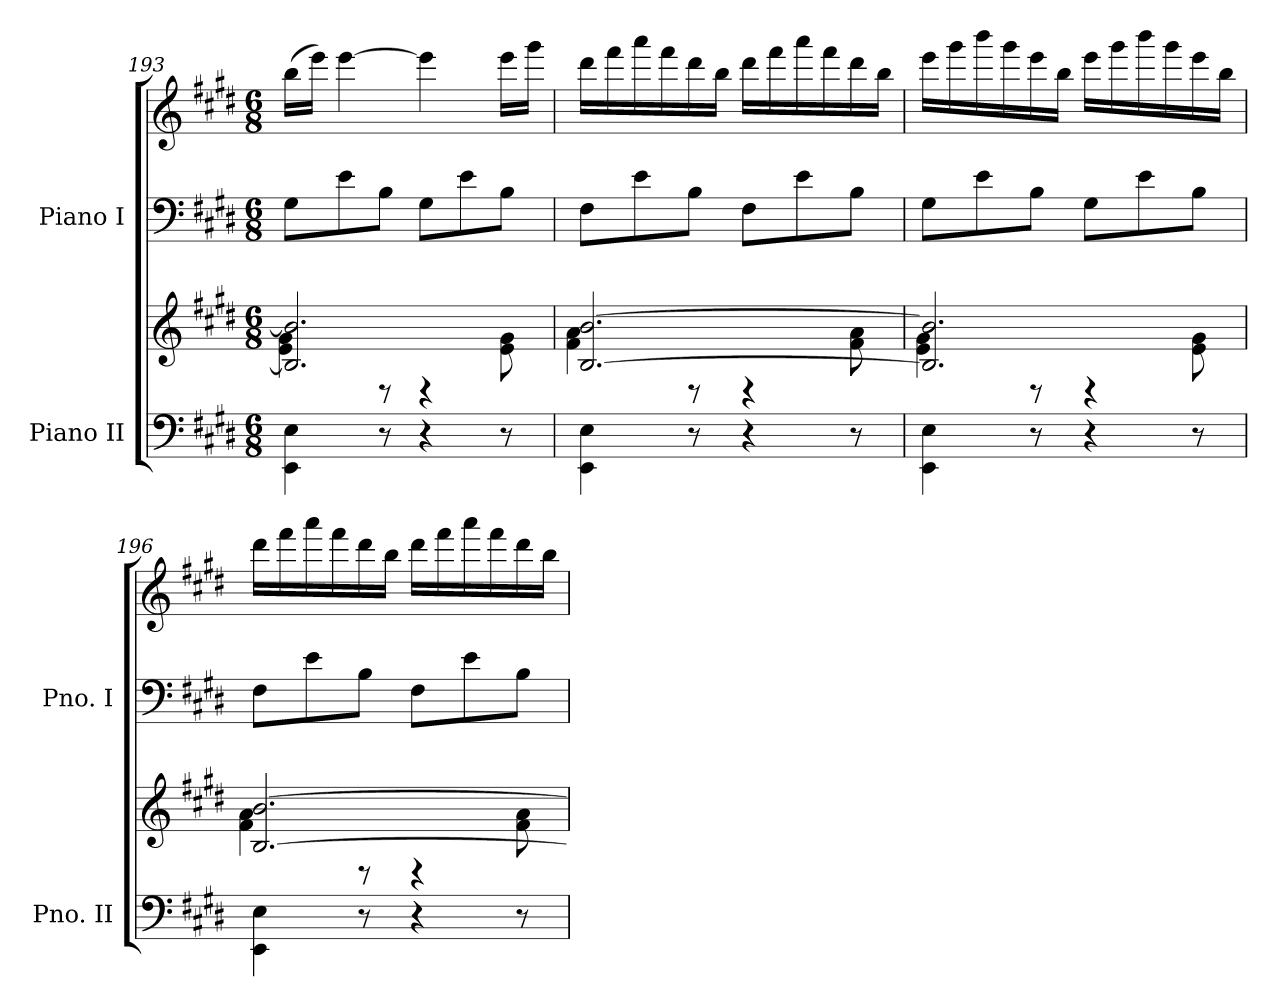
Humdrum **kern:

**kern	**kern	**kern	**kern
*part2	*part2	*part1	*part1
*staff4	*staff3	*staff2	*staff1
*I"Piano II	*	*I"Piano I	*
*I'Pno. II	*	*I'Pno. I	*
*clefF4	*clefG2	*clefF4	*clefG2
*k[f#c#g#d#]	*k[f#c#g#d#]	*k[f#c#g#d#]	*k[f#c#g#d#]
*M6/8	*M6/8	*M6/8	*M6/8
=193	=193	=193	=193
*	*^	*	*
4EE\ 4E\	2.B/] 2.b/]	4e\ 4g#\	8G#\L	(>16bb\LL
.	.	.	.	16eee\JJ)
.	.	.	8e\	[4eee\
8r	.	8r	8B\J	.
4r	.	4r	8G#\L	4eee\]
.	.	.	8e\	.
8r	.	8e\ 8g#\	8B\J	16eee\LL
.	.	.	.	16ggg#\JJ
=194	=194	=194	=194	=194
4EE\ 4E\	[2.B/ [2.b/	4f#\ 4a\	8F#\L	16ddd#\LL
.	.	.	.	16fff#\
.	.	.	8e\	16aaa\
.	.	.	.	16fff#\
8r	.	8r	8B\J	16ddd#\
.	.	.	.	16bb\JJ
4r	.	4r	8F#\L	16ddd#\LL
.	.	.	.	16fff#\
.	.	.	8e\	16aaa\
.	.	.	.	16fff#\
8r	.	8f#\ 8a\	8B\J	16ddd#\
.	.	.	.	16bb\JJ
!!LO:LB:g=z
=195	=195	=195	=195	=195
4EE\ 4E\	2.B/] 2.b/]	4e\ 4g#\	8G#\L	16eee\LL
.	.	.	.	16ggg#\
.	.	.	8e\	16bbb\
.	.	.	.	16ggg#\
8r	.	8r	8B\J	16eee\
.	.	.	.	16bb\JJ
4r	.	4r	8G#\L	16eee\LL
.	.	.	.	16ggg#\
.	.	.	8e\	16bbb\
.	.	.	.	16ggg#\
8r	.	8e\ 8g#\	8B\J	16eee\
.	.	.	.	16bb\JJ
=196	=196	=196	=196	=196
4EE\ 4E\	[2.B/ [2.b/	4f#\ 4a\	8F#\L	16ddd#\LL
.	.	.	.	16fff#\
.	.	.	8e\	16aaa\
.	.	.	.	16fff#\
8r	.	8r	8B\J	16ddd#\
.	.	.	.	16bb\JJ
4r	.	4r	8F#\L	16ddd#\LL
.	.	.	.	16fff#\
.	.	.	8e\	16aaa\
.	.	.	.	16fff#\
8r	.	8f#\ 8a\	8B\J	16ddd#\
.	.	.	.	16bb\JJ
*	*v	*v	*	*
=	=	=	=
*-	*-	*-	*-
